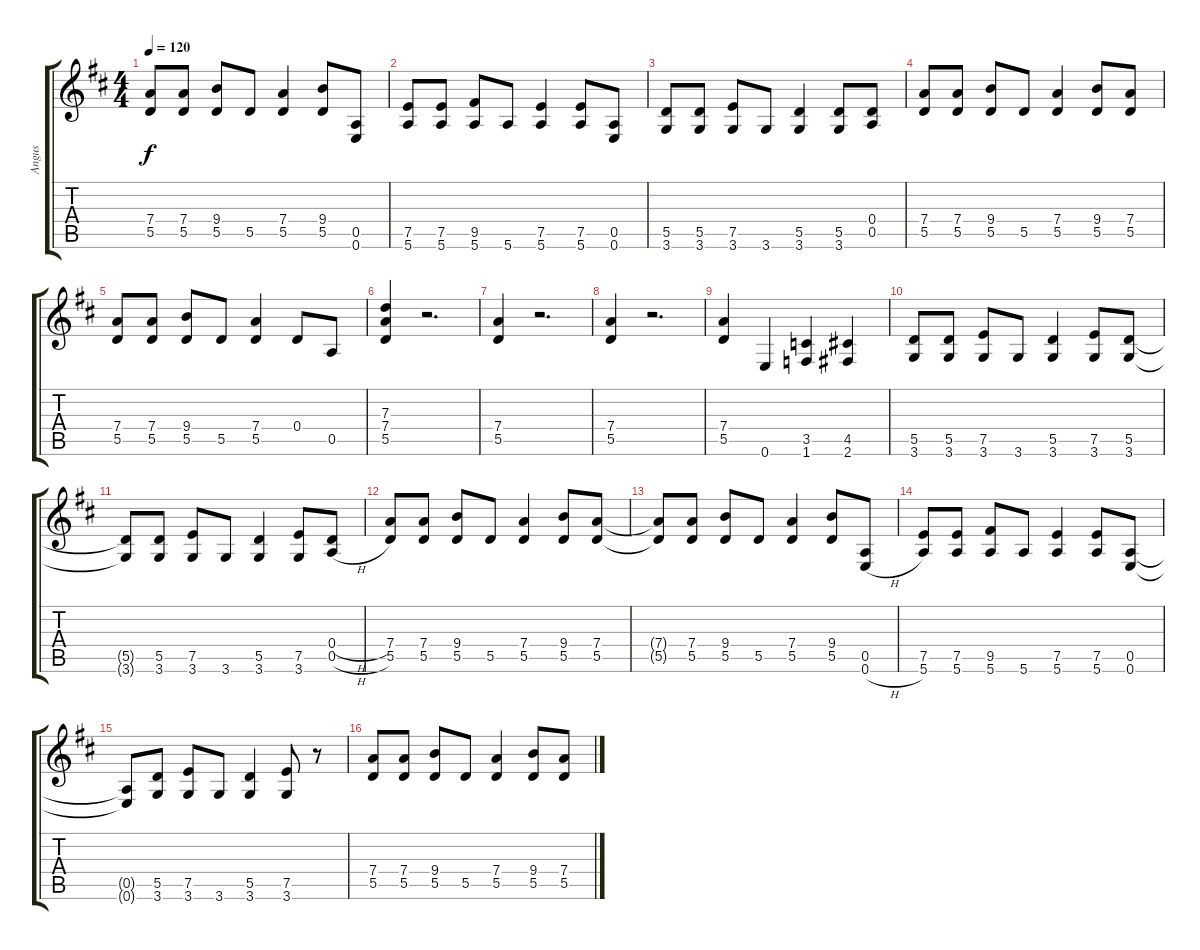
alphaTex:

\track ("Angus" "Angus") {instrument distortionguitar}
\staff {score tabs}
\tuning (E4 B3 G3 D3 A2 E2) {hide}
\ts (4 4)
\tempo 120
\clef g2
\ks d
(7.4 5.5).8{dy f} (7.4 5.5).8 (9.4 5.5).8 5.5.8 (7.4 5.5).4 (9.4 5.5).8 (0.5 0.6).8 |
(7.5 5.6).8 (7.5 5.6).8 (9.5 5.6).8 5.6.8 (7.5 5.6).4 (7.5 5.6).8 (0.5 0.6).8 |
(5.5 3.6).8 (5.5 3.6).8 (7.5 3.6).8 3.6.8 (5.5 3.6).4 (5.5 3.6).8 (0.4 0.5).8 |
(7.4 5.5).8 (7.4 5.5).8 (9.4 5.5).8 5.5.8 (7.4 5.5).4 (9.4 5.5).8 (7.4 5.5).8 |
(7.4 5.5).8 (7.4 5.5).8 (9.4 5.5).8 5.5.8 (7.4 5.5).4 0.4.8 0.5.8 |
(7.3 7.4 5.5).4 r.2{d} |
(7.4 5.5).4 r.2{d} |
(7.4 5.5).4 r.2{d} |
(7.4 5.5).4 0.6.4 (3.5 1.6).4 (4.5 2.6).4 |
(5.5 3.6).8 (5.5 3.6).8 (7.5 3.6).8 3.6.8 (5.5 3.6).4 (7.5 3.6).8 (5.5 3.6).8 |
(5.5{t} 3.6{t}).8 (5.5 3.6).8 (7.5 3.6).8 3.6.8 (5.5 3.6).4 (7.5 3.6).8 (0.4{h} 0.5{h}).8 |
(7.4 5.5).8 (7.4 5.5).8 (9.4 5.5).8 5.5.8 (7.4 5.5).4 (9.4 5.5).8 (7.4 5.5).8 |
(7.4{t} 5.5{t}).8 (7.4 5.5).8 (9.4 5.5).8 5.5.8 (7.4 5.5).4 (9.4 5.5).8 (0.5 0.6{h}).8 |
(7.5 5.6).8 (7.5 5.6).8 (9.5 5.6).8 5.6.8 (7.5 5.6).4 (7.5 5.6).8 (0.5 0.6).8 |
(0.5{t} 0.6{t}).8 (5.5 3.6).8 (7.5 3.6).8 3.6.8 (5.5 3.6).4 (7.5 3.6).8 r.8 |
(7.4 5.5).8 (7.4 5.5).8 (9.4 5.5).8 5.5.8 (7.4 5.5).4 (9.4 5.5).8 (7.4 5.5).8
